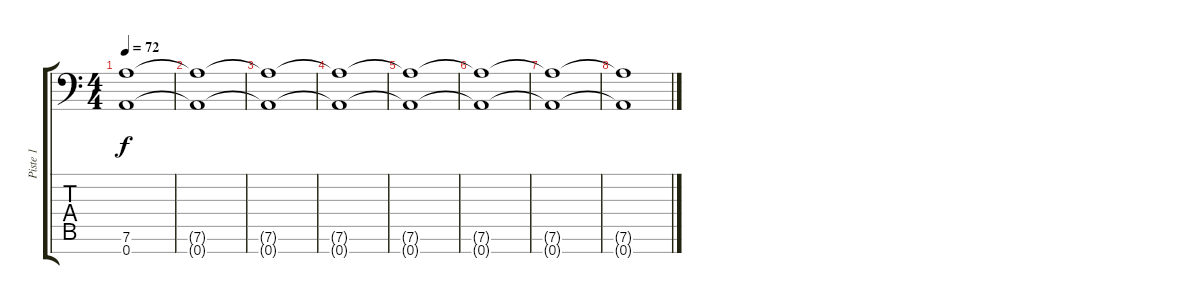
\track ("Piste 1" "Piste 1") {instrument electricguitarmuted}
\staff {score tabs}
\tuning (E4 B3 G3 D3 A2 D2 A1) {hide}
\ts (4 4)
\tempo 72
\clef f4
\ks c
(7.6{t} 0.7{t}).1{dy f} |
(7.6{t} 0.7{t}).1 |
(7.6{t} 0.7{t}).1 |
(7.6{t} 0.7{t}).1 |
(7.6{t} 0.7{t}).1 |
(7.6{t} 0.7{t}).1 |
(7.6{t} 0.7{t}).1 |
(7.6{t} 0.7{t}).1
